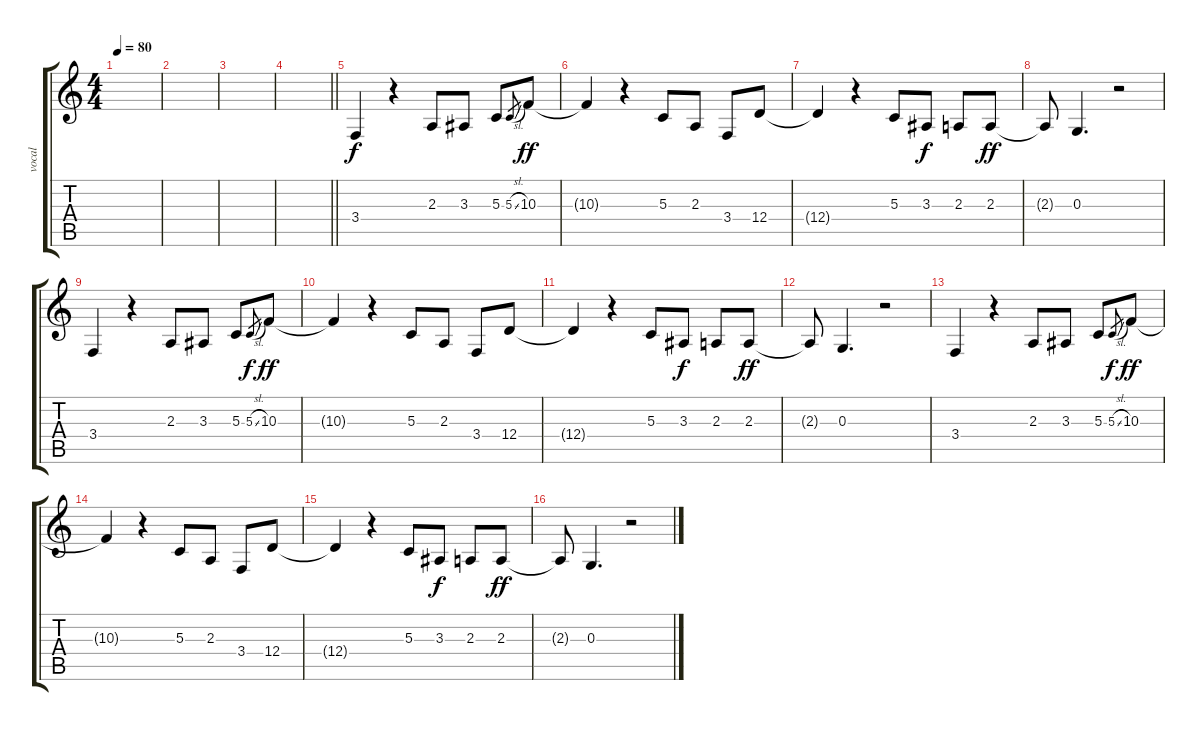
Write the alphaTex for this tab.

\track ("vocal" "vocal") {instrument clarinet}
\staff {score tabs}
\tuning (E4 B3 G3 D3 A2 E2) {hide}
\ts (4 4)
\tempo 80
\clef g2
\ks c
|
|
|
\barLineRight lightlight
|
\section ("" "")
3.4.4 r.4 2.3.8 3.3.8 5.3.8 5.3{sl}.8{gr dy f} 10.3.8{dy ff} |
10.3{t}.4 r.4 5.3.8 2.3.8 3.4.8 12.4.8 |
12.4{t}.4 r.4 5.3.8 3.3.8{dy f} 2.3.8 2.3.8{dy ff} |
2.3{t}.8 0.3.4{d} r.2 |
3.4.4 r.4 2.3.8 3.3.8 5.3.8 5.3{sl}.8{gr dy f} 10.3.8{dy ff} |
10.3{t}.4 r.4 5.3.8 2.3.8 3.4.8 12.4.8 |
12.4{t}.4 r.4 5.3.8 3.3.8{dy f} 2.3.8 2.3.8{dy ff} |
2.3{t}.8 0.3.4{d} r.2 |
3.4.4 r.4 2.3.8 3.3.8 5.3.8 5.3{sl}.8{gr dy f} 10.3.8{dy ff} |
10.3{t}.4 r.4 5.3.8 2.3.8 3.4.8 12.4.8 |
12.4{t}.4 r.4 5.3.8 3.3.8{dy f} 2.3.8 2.3.8{dy ff} |
2.3{t}.8 0.3.4{d} r.2
